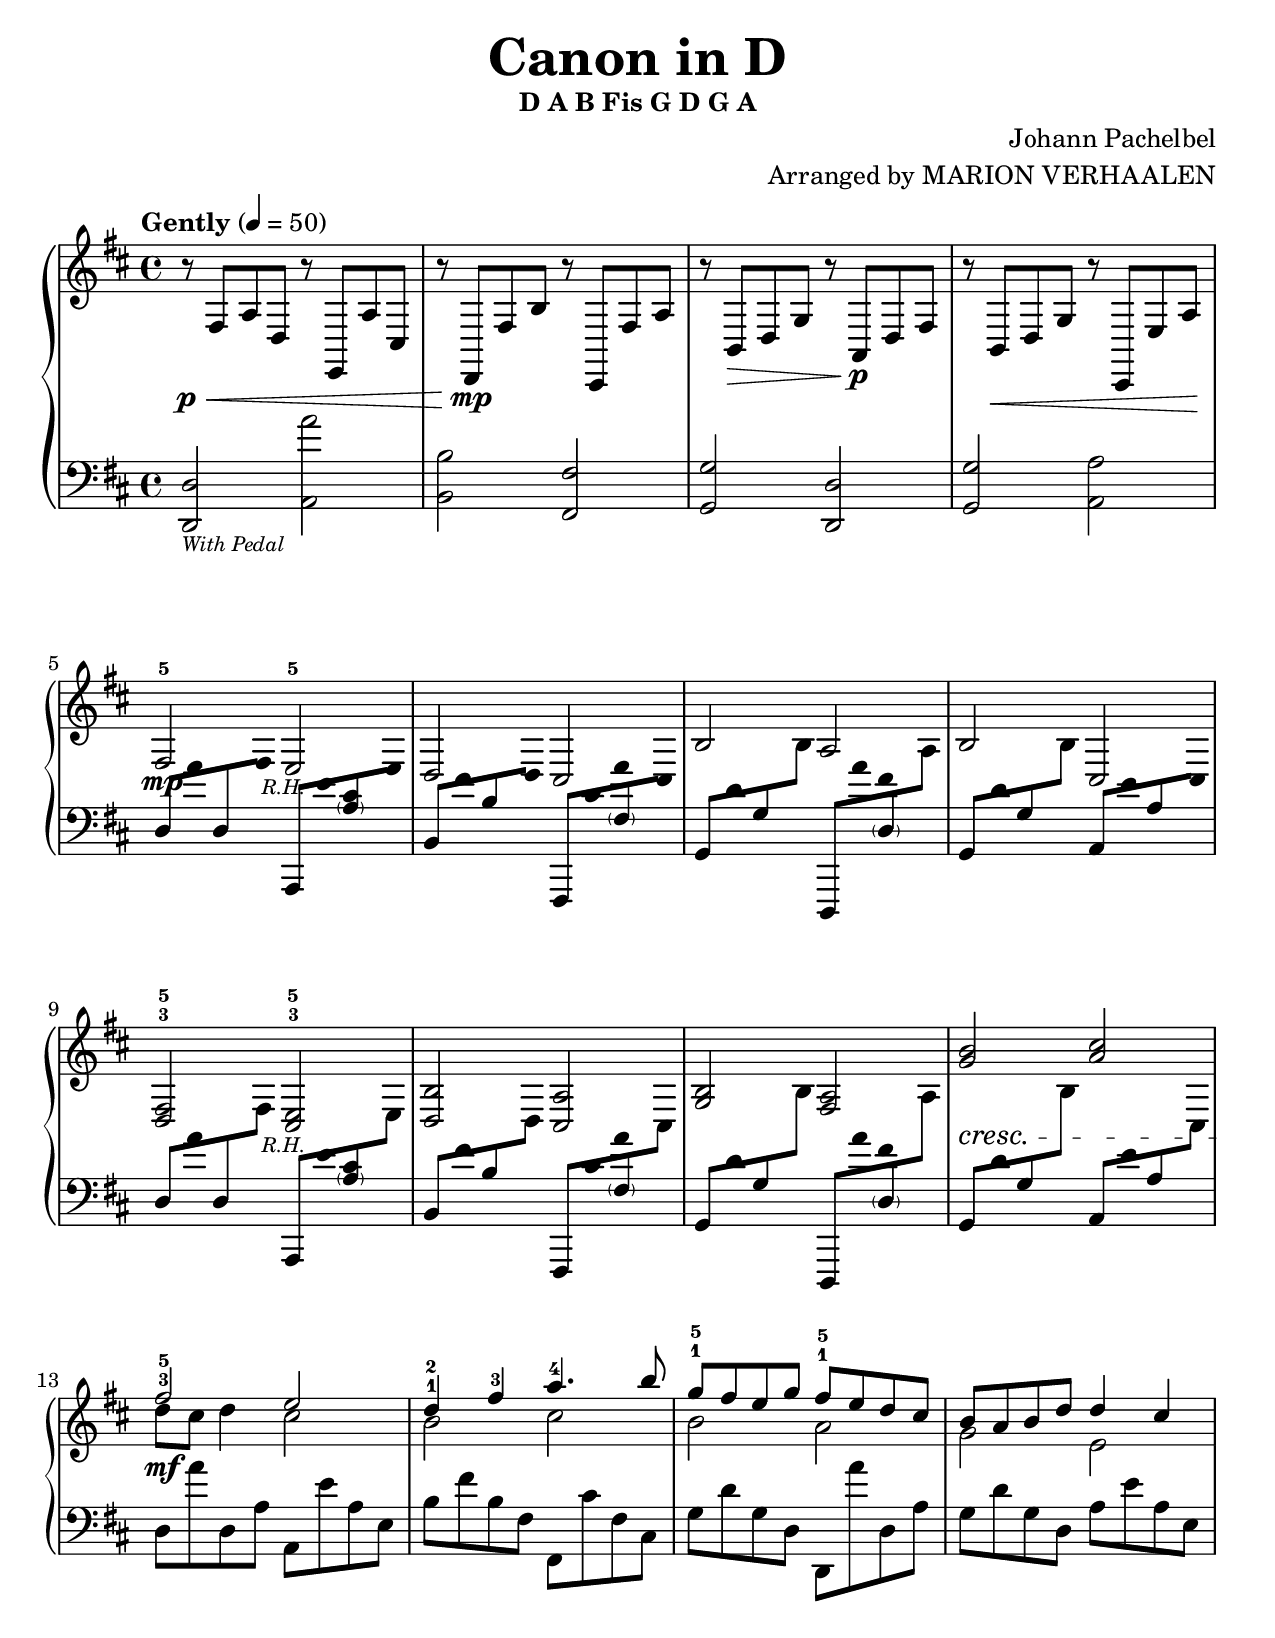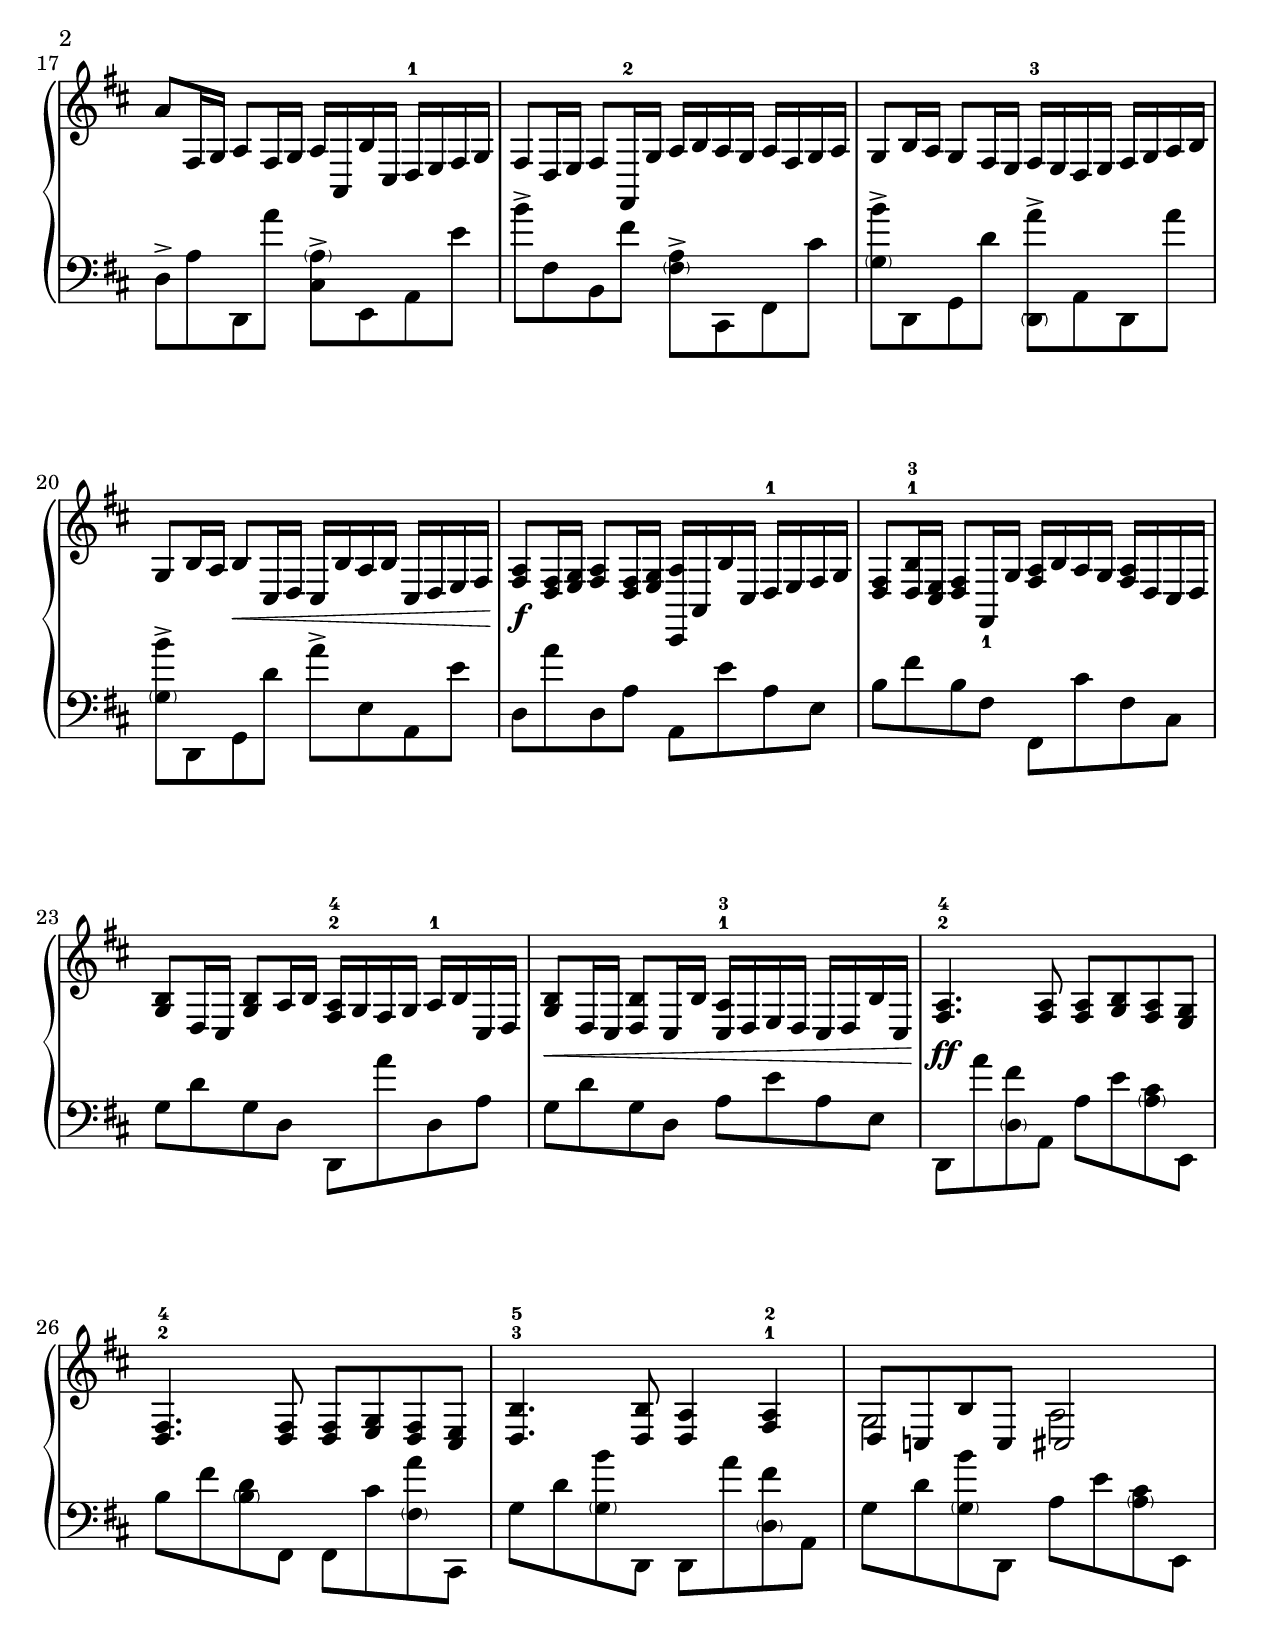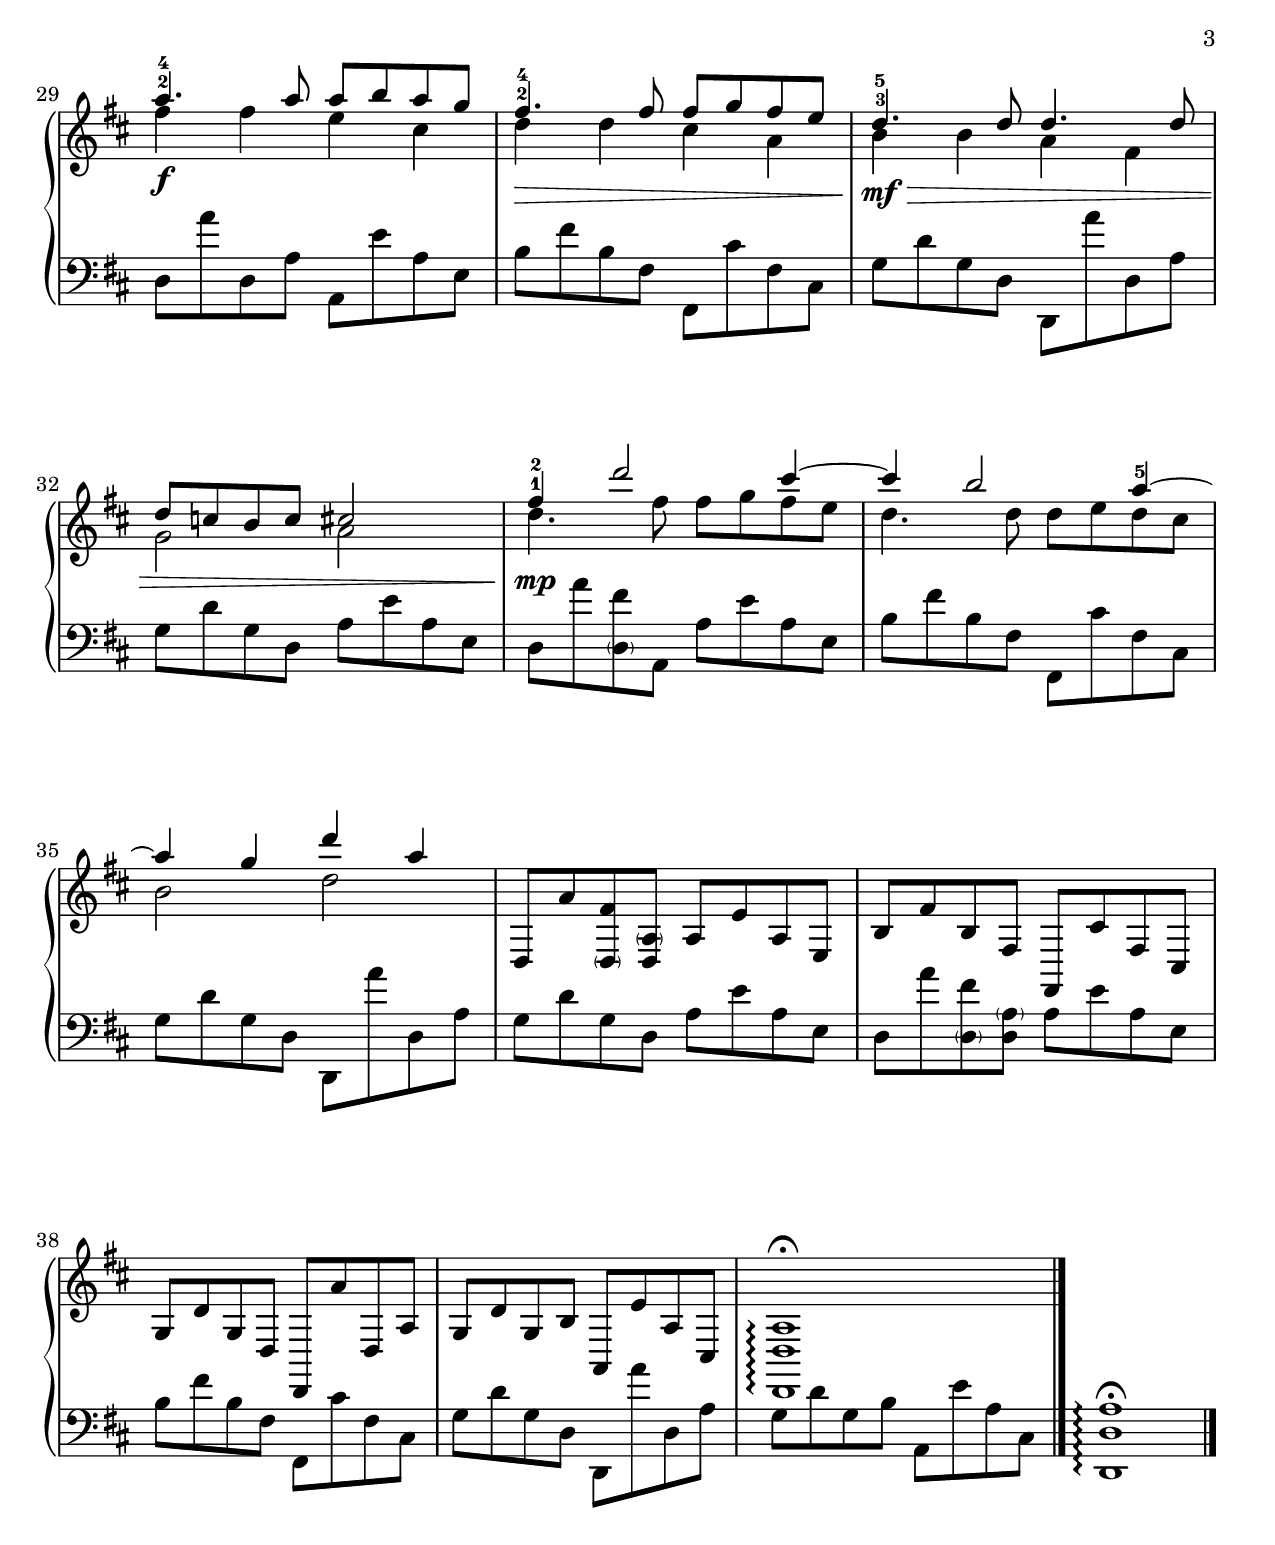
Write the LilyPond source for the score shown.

\version "2.22.0"
\include "articulate.ly"

dynamicsX = #(define-music-function (parser location offset) (number?)
#{
    \once \override DynamicText #'X-offset = $offset
    \once \override DynamicLineSpanner #'Y-offset = #0
#})

% ****************************** %
% VARIABLES %
% ****************************** %

dexint = \relative c' {
    r8\p\< fis a d r8 e, a cis | r8 d,\mp fis b r8 cis, fis a |
    r8 b,\> d g r8 a,\p d fis | r8 b,\< d g r8 cis, e a\! |
}

sinint = \relative c {
    <d d,>2_\markup{\italic \fontsize #-2 "With Pedal"} <a' a,> | <b b,>2  <fis fis,> |
    <g g,>2 <d d,> | <g g,>2 <a a,> |
}

dexune = \relative c'' {
    fis2\mp^5 e^5 | d2 cis | b2 a | b2 cis
    <fis d>2^3^5 <e cis>^3^5 | <d b>2 <cis a> |
    <b g>2 <a fis> | 
}

sinune = \relative c {
    \once \override Beam.positions = #'( 4.5 . 6) d8 a' d 
    \change Staff = "dexter" fis_\markup{\italic \fontsize #-2 " R.H."} \change Staff = "sinister"
    \once \override Beam.positions = #'( 3.75 . 5.25) a,,8 e' <cis' 
    \parenthesize a> \change Staff = "dexter" e \change Staff = "sinister" |
    \once \override Beam.positions = #'( 3.75 . 5.25) b,8 fis' b 
    \change Staff = "dexter" d \change Staff = "sinister"
    \once \override Beam.positions = #'( 3 . 4.5) fis,,8 cis' <a' 
    \parenthesize fis> \change Staff = "dexter" cis \change Staff = "sinister" |
    \once \override Beam.positions = #'( 2.75 . 4.25) g,8 d' g 
    \change Staff = "dexter" b \change Staff = "sinister"
    \once \override Beam.positions = #'( 2.25 . 3.75) d,,8 a' <fis' 
    \parenthesize d> \change Staff = "dexter" a \change Staff = "sinister" |
    \once \override Beam.positions = #'( 2.75 . 4.25) g,8 d' g 
    \change Staff = "dexter" b \change Staff = "sinister"
    \once \override Beam.positions = #'( 3.25 . 4.75) a,8 e' a 
    \change Staff = "dexter" cis \change Staff = "sinister"
}

sinpri = \relative c {
    d8 a' d a a,8 e' a e | b8 fis' b fis fis,8 cis' fis cis |
    g8 d' g d d,8 a' d a | g8 d' g d a8 e' a e |
}

dexdeux = \relative c'' {
    \once \override DynamicTextSpanner.style = #'none
    <<
        \relative c'' {
            \once \override DynamicTextSpanner.style = #'none <b g>2\cresc <cis a> | 
            fis2^3^5\mf e2 | d4^1^2 fis^3 a4.^4 b8 |
            g8^1^5 fis e g fis8^1^5 e d cis |
            b8 a b d d4 cis4
        }
    \\
        \relative c'' {
            s1 | d8 cis d4 cis2 | b2 cis2 |
            b2 a2 g2 e2 |
        }
    >>
}

dextrois = \relative c'' {
    a'8 fis16 g a8 fis16 g a a, b cis d^1 e fis g |
    fis8 d16 e fis8 fis,16^2 g a b a g a fis g a |
    g8 b16 a g8 fis16 e fis^3 e d e fis g a b | \break
    g8 b16 a b8\< cis16 d cis b a b cis d e fis | 
}

sintrois = \relative c' {
    d8^> a d, a' <cis \parenthesize a>8^> e, a, e' | 
    b'8^> fis b, fis' <a \parenthesize fis>8^>_[ cis, fis, cis'] |
    <b' \parenthesize g>8^> d, g, d' <a' \parenthesize d,>8^>_[ a, d, a'] | 
    <b' \parenthesize g>8^> d, g, d' a'8^> e a, e' |
}

dexquatre = \relative c''' {
    <a fis>8\f <fis d>16 <g e> <a fis>8 <fis d>16 <g e> <a cis,> a, b cis d^1 e fis g |
    <fis d>8 <d b>16^1^3 <e cis> <fis d>8 fis,16_1 g <a fis> b a g <a fis> d cis d | \break
    <b g>8 d16 cis <b g>8 a16 b <a fis>^2^4 g fis g a^1 b cis d |
    <b g>8\< d16 cis <d b>8 cis16 b <cis a>^1^3 d e d cis d b cis | 
}

dexcinq = \relative c''' {
    <a fis>4.^2^4\ff <a fis>8 <a fis> <b g> <a fis> <g e> | \break
    <fis d>4.^2^4 <fis d>8 <fis d> <g e> <fis d> <e cis> |
    <d b>4.^3^5 <d b>8 <d a>4 <a fis>4^1^2 |
    <<{d8 c! b c cis!2}\\{g2 a2}>> |
}

sincinq = \relative c {
    d,8 a' <fis' \parenthesize d> a, a8 e' <cis' \parenthesize a> e, | 
    b8 fis' <d' \parenthesize b> fis, fis,8 cis' <a' \parenthesize fis> cis, |
    g8 d' <b' \parenthesize g> d, d,8 a' <fis' \parenthesize d> a, | 
    g8 d' <b' \parenthesize g> d, a8 e' <cis' \parenthesize a> e, |
}

dexsix = \relative c''' {
    <<
        \relative c''' {
            a4.^2^4\f a8 a b a g | fis4.^2^4\> fis8 fis g fis e |
            d4.^3^5\mf\> d8 d4. d8 | \break d8 c! b c cis2 | % Next is Part 2
            fis4^1^2\mp d'2 cis4~ | cis4 b2 a4~^5 | \break
            a4 g d' a |
        }
    \\
        \relative c'' {
            fis4 fis e cis | d4 d cis a |
            b4 b a fis | \break g2 a2 | % Next is Part 2
            d4. fis8 fis g fis e | d4. d8 d e d cis |
            b2 d2
        }
    >>
    \relative c''' {
        
    }
}

sinsix = \relative c, {
    d8 a' <fis' \parenthesize d> a, a8 e' a e | b8 fis' b fis fis,8 cis' fis cis |
    g8 d' g d d,8 a' d a | g8 d' g d a8 e' a e |
}

dexsept = \relative c'' {
    <d b'>2\> <cis a'> | d4\p <fis d'>2 <e cis'>4~ | \break <e cis'>4\dim <d b'>2 <cis a'>4~ | 
    <cis a'>4 <b g'> <d d'> a' | <b d,>2 <a cis,> | <fis a, fis>1\ppp\arpeggio\fermata |
}

sinsept = \relative c, {
    d8 a' <fis' \parenthesize d> <d \parenthesize a> a8 e' a e | 
    b8 fis' b fis fis,8 cis' fis cis | g8 d' g d d,8 a' d a | 
    g8 d' g b a,8 e' a cis | <d a d,>1\arpeggio\fermata |
}

% ****************************** %
% COMBINATION %
% ****************************** %

right = {
    \clef treble
    \key d \major
    \time 4/4
    \tempo "Gently" 4 = 50

    \override DynamicTextSpanner.style = #'none

    r8\p\< fis a d r8 e, a cis | 
    r8 d,\mp fis b r8 cis, fis a |
    r8 b,\> d g r8 a,\p d fis | 
    r8 b,\< d g r8 cis, e a\! |
% 5
    fis2\mp^5 e^5 | 
    d2 cis | 
    b2 a | 
    b2 cis |
    <fis d>2^3^5 <e cis>^3^5 | 
% 10
    <d b>2 <cis a> |
    <b g>2 <a fis> | 
    <<
        \new Voice = "one" \relative c'' { \voiceOne
            <b g>2\cresc <cis a> | 
            fis2^3^5\mf e2 | 
            d4^1^2 fis^3 a4.^4 b8 |
        % 15
            g8^1^5 fis e g fis8^1^5 e d cis |
            b8 a b d d4 cis4 |
        }
        \new Voice = "two" \relative c'' { \voiceTwo
            s1 | 
            d8 cis d4 cis2 | 
            b2 cis2 |
        % 15
            b2 a2 |
            g2 e2 |
        }
    >>
    % Duplicate
    % Breaks shift here
    a'8 fis16 g a8 fis16 g a a, b cis d^1 e fis g |
    fis8 d16 e fis8 fis,16^2 g a b a g a fis g a |
    g8 b16 a g8 fis16 e fis^3 e d e fis g a b | \break
% 20
    g8 b16 a b8\< cis16 d cis b a b cis d e fis | 
    <a fis>8\f <fis d>16 <g e> <a fis>8 <fis d>16 <g e> <a cis,> a, b cis d^1 e fis g |
    <fis d>8 <d b>16^1^3 <e cis> <fis d>8 fis,16_1 g <a fis> b a g <a fis> d cis d | \break
    <b g>8 d16 cis <b g>8 a16 b <a fis>^2^4 g fis g a^1 b cis d |
    <b g>8\< d16 cis <d b>8 cis16 b <cis a>^1^3 d e d cis d b cis | 
% 25
    <a fis>4.^2^4\ff <a fis>8 <a fis> <b g> <a fis> <g e> | \break
    <fis d>4.^2^4 <fis d>8 <fis d> <g e> <fis d> <e cis> |
    <d b>4.^3^5 <d b>8 <d a>4 <a fis>4^1^2 |
    <<{d8 c! b c cis!2}\\{g2 a2}>> | \pageBreak
    <<
        \new Voice = "one" \relative c''' { \voiceOne
            a4.^2^4\f a8 a b a g | 
        % 30
            fis4.^2^4\> fis8 fis g fis e |
            d4.^3^5\mf\> d8 d4. d8 | \break 
            d8 c! b c cis2 | % Next is Part 2
            fis4^1^2\mp d'2 cis4~ | 
            cis4 b2 a4~^5 | \break
        % 35
            a4 g d' a |
        }
        \new Voice = "two" \relative c'' { \voiceTwo
            fis4 fis e cis | 
        % 30
            d4 d cis a |
            b4 b a fis | \break 
            g2 a2 | % Next is Part 2
            d4. fis8 fis g fis e | 
            d4. d8 d e d cis | \break
        % 35
            b2 d2 |
        }
    >>
    % Duplicate
    d8 a' <fis' \parenthesize d> <d \parenthesize a> a8 e' a e | 
    b8 fis' b fis fis,8 cis' fis cis | 
    g8 d' g d d,8 a' d a | 
    g8 d' g b a,8 e' a cis | 
% 40
    <d a d,>1\arpeggio\fermata |
    \bar "|."
}

left = {
    \clef bass
    \key d \major
    \time 4/4

    <d d,>2_\markup{\italic \fontsize #-2 "With Pedal"} <a' a,> | 
    <b b,>2  <fis fis,> |
    <g g,>2 <d d,> | 
    <g g,>2 <a a,> | \break
    \once \override Beam.positions = #'( 4.5 . 6) d8 a' d 
    \change Staff = "dexter" fis_\markup{\italic \fontsize #-2 " R.H."} \change Staff = "sinister"
    \once \override Beam.positions = #'( 3.75 . 5.25) a,,8 e' <cis' 
    \parenthesize a> \change Staff = "dexter" e \change Staff = "sinister" |
    \once \override Beam.positions = #'( 3.75 . 5.25) b,8 fis' b 
    \change Staff = "dexter" d \change Staff = "sinister"
    \once \override Beam.positions = #'( 3 . 4.5) fis,,8 cis' <a' 
    \parenthesize fis> \change Staff = "dexter" cis \change Staff = "sinister" |
    \once \override Beam.positions = #'( 2.75 . 4.25) g,8 d' g 
    \change Staff = "dexter" b \change Staff = "sinister"
    \once \override Beam.positions = #'( 2.25 . 3.75) d,,8 a' <fis' 
    \parenthesize d> \change Staff = "dexter" a \change Staff = "sinister" |
    \once \override Beam.positions = #'( 2.75 . 4.25) g,8 d' g 
    \change Staff = "dexter" b \change Staff = "sinister"
    \once \override Beam.positions = #'( 3.25 . 4.75) a,8 e' a 
    \change Staff = "dexter" cis \change Staff = "sinister" \break
    \once \override Beam.positions = #'( 4.5 . 6) d8 a' d 
    \change Staff = "dexter" fis_\markup{\italic \fontsize #-2 " R.H."} \change Staff = "sinister"
    \once \override Beam.positions = #'( 3.75 . 5.25) a,,8 e' <cis' 
    \parenthesize a> \change Staff = "dexter" e \change Staff = "sinister" |
    \once \override Beam.positions = #'( 3.75 . 5.25) b,8 fis' b 
    \change Staff = "dexter" d \change Staff = "sinister"
    \once \override Beam.positions = #'( 3 . 4.5) fis,,8 cis' <a' 
    \parenthesize fis> \change Staff = "dexter" cis \change Staff = "sinister" |
    \once \override Beam.positions = #'( 2.75 . 4.25) g,8 d' g 
    \change Staff = "dexter" b \change Staff = "sinister"
    \once \override Beam.positions = #'( 2.25 . 3.75) d,,8 a' <fis' 
    \parenthesize d> \change Staff = "dexter" a \change Staff = "sinister" |
    \once \override Beam.positions = #'( 2.75 . 4.25) g,8 d' g 
    \change Staff = "dexter" b \change Staff = "sinister"
    \once \override Beam.positions = #'( 3.25 . 4.75) a,8 e' a 
    \change Staff = "dexter" cis \change Staff = "sinister" \break
    d8 a' d a a,8 e' a e | 
    b8 fis' b fis fis,8 cis' fis cis |
    g8 d' g d d,8 a' d a | 
    g8 d' g d a8 e' a e | \pageBreak
    % Breaks shift to Dex Vars
    d8^> a d, a' <cis \parenthesize a>8^> e, a, e' | 
    b'8^> fis b, fis' <a \parenthesize fis>8^>_[ cis, fis, cis'] |
    <b' \parenthesize g>8^> d, g, d' <a' \parenthesize d,>8^>_[ a, d, a'] | 
    <b' \parenthesize g>8^> d, g, d' a'8^> e a, e' |
    d8 a' d a a,8 e' a e | 
    b8 fis' b fis fis,8 cis' fis cis |
    g8 d' g d d,8 a' d a | 
    g8 d' g d a8 e' a e |
    d,8 a' <fis' \parenthesize d> a, a8 e' <cis' \parenthesize a> e, | 
    b8 fis' <d' \parenthesize b> fis, fis,8 cis' <a' \parenthesize fis> cis, |
    g8 d' <b' \parenthesize g> d, d,8 a' <fis' \parenthesize d> a, | 
    g8 d' <b' \parenthesize g> d, a8 e' <cis' \parenthesize a> e, | \pageBreak
    d8 a' d a a,8 e' a e | 
    b8 fis' b fis fis,8 cis' fis cis |
    g8 d' g d d,8 a' d a | 
    g8 d' g d a8 e' a e |
    d8 a' <fis' \parenthesize d> a, a8 e' a e | 
    b8 fis' b fis fis,8 cis' fis cis |
    g8 d' g d d,8 a' d a | 
    g8 d' g d a8 e' a e |
    d8 a' <fis' \parenthesize d> <d \parenthesize a> a8 e' a e | 
    b8 fis' b fis fis,8 cis' fis cis | 
    g8 d' g d d,8 a' d a | 
    g8 d' g b a,8 e' a cis | 
    <d a d,>1\arpeggio\fermata |
    \bar "|."
}

\book{
    \paper{
        #(set-paper-size "letter")
        indent = 0
    }
    \header {
        title = \markup { \fontsize #3 "Canon in D"}
        subsubtitle = \markup { \fontsize #2 "D A B Fis G D G A"}
        composer = \markup { \fontsize #1 "Johann Pachelbel"}
        arranger = \markup { \fontsize #1 "Arranged by MARION VERHAALEN"}
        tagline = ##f
    }
    \score{
        \layout{
            \override Beam.collision-interfaces = #'(beam-interface
                clef-interface
                clef-modifier-interface
                flag-interface
                inline-accidental-interface
                key-signature-interface
                note-head-interface
                stem-interface
                time-signature-interface
                dynamic-interface
            )
            \override Beam.damping = #1
            #(layout-set-staff-size 22.45)
        }
        \new PianoStaff <<
            \set PianoStaff.connectArpeggios = ##t
            \override PianoStaff.Arpeggio.X-offset = #-2.5
            \new Staff = "dexter" \right
            \new Staff = "sinister" \left
        >>
        \midi{}
    }
}